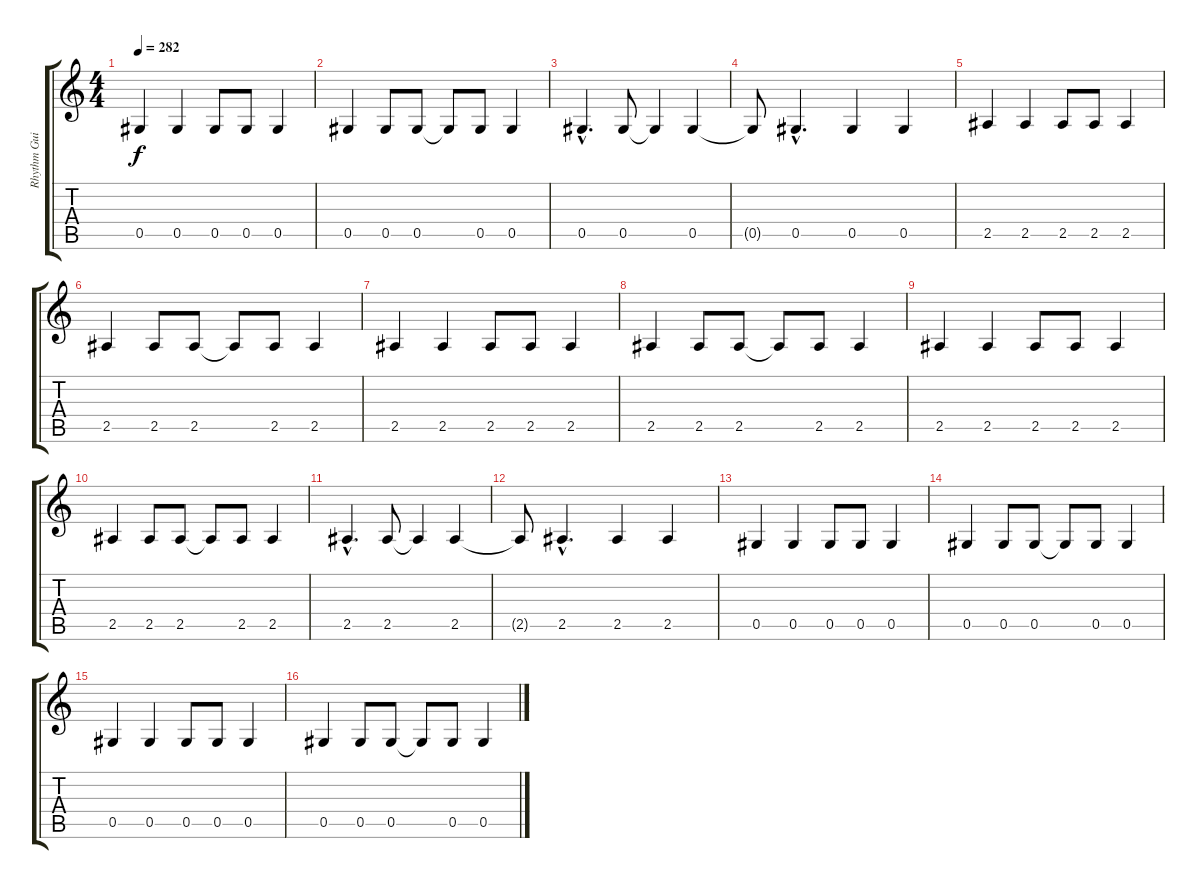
\track ("Rhythm Guitar 1" "Rhythm Gui") {instrument overdrivenguitar}
\staff {score tabs}
\tuning (Eb4 Bb3 Gb3 Db3 Ab2 Eb2) {hide}
\ts (4 4)
\tempo 282
\clef g2
\ks c
0.5.4{dy f} 0.5.4 0.5.8 0.5.8 0.5.4 |
0.5.4 0.5.8 0.5.8 0.5{t}.8 0.5.8 0.5.4 |
0.5{hac}.4{d} 0.5.8 0.5{t}.4 0.5.4 |
0.5{t}.8 0.5{hac}.4{d} 0.5.4 0.5.4 |
2.5.4 2.5.4 2.5.8 2.5.8 2.5.4 |
2.5.4 2.5.8 2.5.8 2.5{t}.8 2.5.8 2.5.4 |
2.5.4 2.5.4 2.5.8 2.5.8 2.5.4 |
2.5.4 2.5.8 2.5.8 2.5{t}.8 2.5.8 2.5.4 |
2.5.4 2.5.4 2.5.8 2.5.8 2.5.4 |
2.5.4 2.5.8 2.5.8 2.5{t}.8 2.5.8 2.5.4 |
2.5{hac}.4{d} 2.5.8 2.5{t}.4 2.5.4 |
2.5{t}.8 2.5{hac}.4{d} 2.5.4 2.5.4 |
0.5.4 0.5.4 0.5.8 0.5.8 0.5.4 |
0.5.4 0.5.8 0.5.8 0.5{t}.8 0.5.8 0.5.4 |
0.5.4 0.5.4 0.5.8 0.5.8 0.5.4 |
0.5.4 0.5.8 0.5.8 0.5{t}.8 0.5.8 0.5.4
